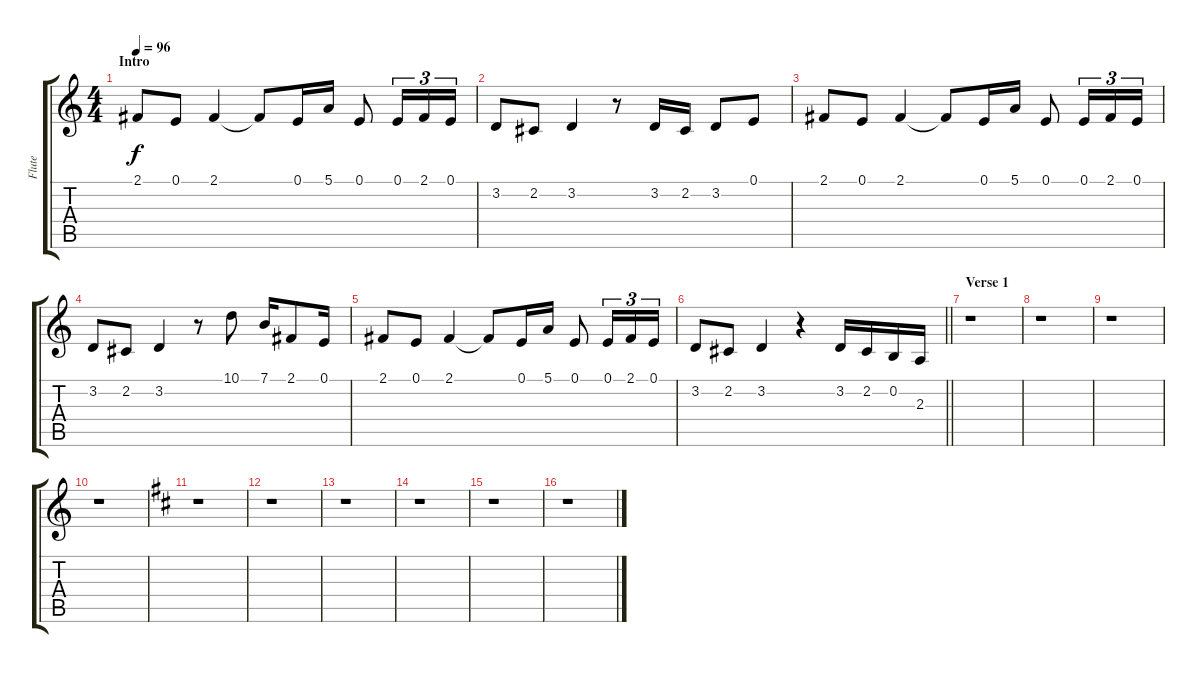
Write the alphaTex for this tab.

\track ("Flute" "Flute") {instrument flute}
\staff {score tabs}
\tuning (E4 B3 G3 D3 A2 E2) {hide}
\ts (4 4)
\section ("" "Intro")
\tempo 96
\clef g2
\ks c
2.1.8{dy f volume 14 instrument flute} 0.1.8 2.1.4 2.1{t}.8 0.1.16 5.1.16 0.1.8 0.1.16{tu (3 2)} 2.1.16{tu (3 2)} 0.1.16{tu (3 2)} |
3.2.8 2.2.8 3.2.4 r.8 3.2.16 2.2.16 3.2.8 0.1.8 |
2.1.8 0.1.8 2.1.4 2.1{t}.8 0.1.16 5.1.16 0.1.8 0.1.16{tu (3 2)} 2.1.16{tu (3 2)} 0.1.16{tu (3 2)} |
3.2.8 2.2.8 3.2.4 r.8 10.1.8 7.1.16 2.1.8 0.1.16 |
2.1.8 0.1.8 2.1.4 2.1{t}.8 0.1.16 5.1.16 0.1.8 0.1.16{tu (3 2)} 2.1.16{tu (3 2)} 0.1.16{tu (3 2)} |
\barLineRight lightlight
3.2.8 2.2.8 3.2.4 r.4 3.2.16 2.2.16 0.2.16 2.3.16 |
\section ("" "Verse 1")
r.1{volume 12} |
r.1 |
r.1 |
r.1 |
\ks d
r.1 |
r.1 |
r.1 |
r.1 |
r.1 |
r.1
